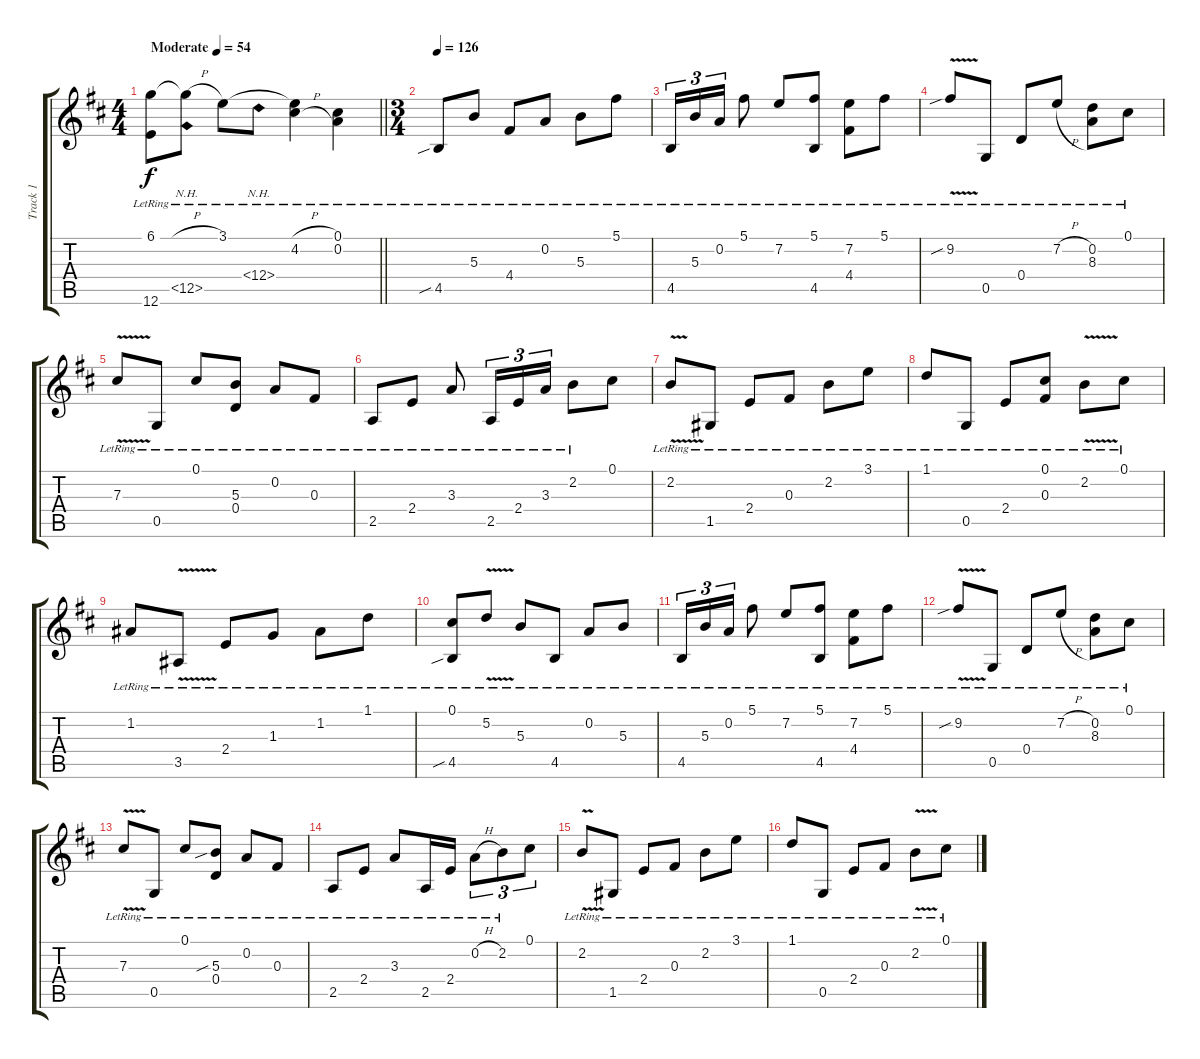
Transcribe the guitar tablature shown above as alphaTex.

\track ("Track 1" "Track 1") {instrument acousticguitarsteel}
\staff {score tabs}
\tuning (Db4 A3 Gb3 D3 G2 E2) {hide}
\ts (4 4)
\tempo (54 "Moderate")
\clef g2
\barLineRight lightlight
\ks bminor
(6.1{lr} 12.6{lr}).8{dy f instrument acousticguitarsteel} (6.1{h t} 12.5{nh lr}).8 3.1{lr}.8 12.4{nh lr}.8 (3.1{h t} 4.2{h lr}).4 (0.1{lr} 0.2{lr}).4 |
\ts (3 4)
\tempo 126
4.5{sib lr}.8 5.3{lr}.8 4.4{lr}.8 0.2{lr}.8 5.3{lr}.8 5.1{lr}.8 |
4.5{lr}.16{tu (3 2)} 5.3{lr}.16{tu (3 2)} 0.2{lr}.16{tu (3 2)} 5.1{lr}.8 7.2{lr}.8 (5.1{lr} 4.5{lr}).8 (7.2{lr} 4.4{lr}).8 5.1{lr}.8 |
9.2{v sib lr}.8 0.5{lr}.8 0.4{lr}.8 7.2{h lr}.8 (0.2 8.3{lr}).8 0.1{lr}.8 |
7.3{v lr}.8 0.5{lr}.8 0.1{lr}.8 (5.3{lr} 0.4{lr}).8 0.2{lr}.8 0.3{lr}.8 |
2.5{lr}.8 2.4{lr}.8 3.3{lr}.8 2.5{lr}.16{tu (3 2)} 2.4{lr}.16{tu (3 2)} 3.3{lr}.16{tu (3 2)} 2.2{lr}.8 0.1.8 |
2.2{v lr}.8 1.5{lr}.8 2.4{lr}.8 0.3{lr}.8 2.2{lr}.8 3.1{lr}.8 |
1.1{lr}.8 0.5{lr}.8 2.4{lr}.8 (0.1{lr} 0.3{lr}).8 2.2{v lr}.8 0.1{lr}.8 |
1.2{lr}.8 3.5{v lr}.8 2.4{lr}.8 1.3{lr}.8 1.2{lr}.8 1.1{lr}.8 |
(0.1{lr} 4.5{sib lr}).8 5.2{v lr}.8 5.3{lr}.8 4.5{lr}.8 0.2{lr}.8 5.3{lr}.8 |
4.5{lr}.16{tu (3 2)} 5.3{lr}.16{tu (3 2)} 0.2{lr}.16{tu (3 2)} 5.1{lr}.8 7.2{lr}.8 (5.1{lr} 4.5{lr}).8 (7.2{lr} 4.4{lr}).8 5.1{lr}.8 |
9.2{v sib lr}.8 0.5{lr}.8 0.4{lr}.8 7.2{h lr}.8 (0.2 8.3{lr}).8 0.1{lr}.8 |
7.3{v lr}.8 0.5{lr}.8 0.1{lr}.8 (5.3{sib lr} 0.4{lr}).8 0.2{lr}.8 0.3{lr}.8 |
2.5{lr}.8 2.4{lr}.8 3.3{lr}.8 2.5{lr}.16 2.4{lr}.16 0.2{h lr}.8{tu (3 2)} 2.2{lr}.8{tu (3 2)} 0.1.8{tu (3 2)} |
2.2{v lr}.8 1.5{lr}.8 2.4{lr}.8 0.3{lr}.8 2.2{lr}.8 3.1{lr}.8 |
1.1{lr}.8 0.5{lr}.8 2.4{lr}.8 0.3{lr}.8 2.2{v lr}.8 0.1{lr}.8
